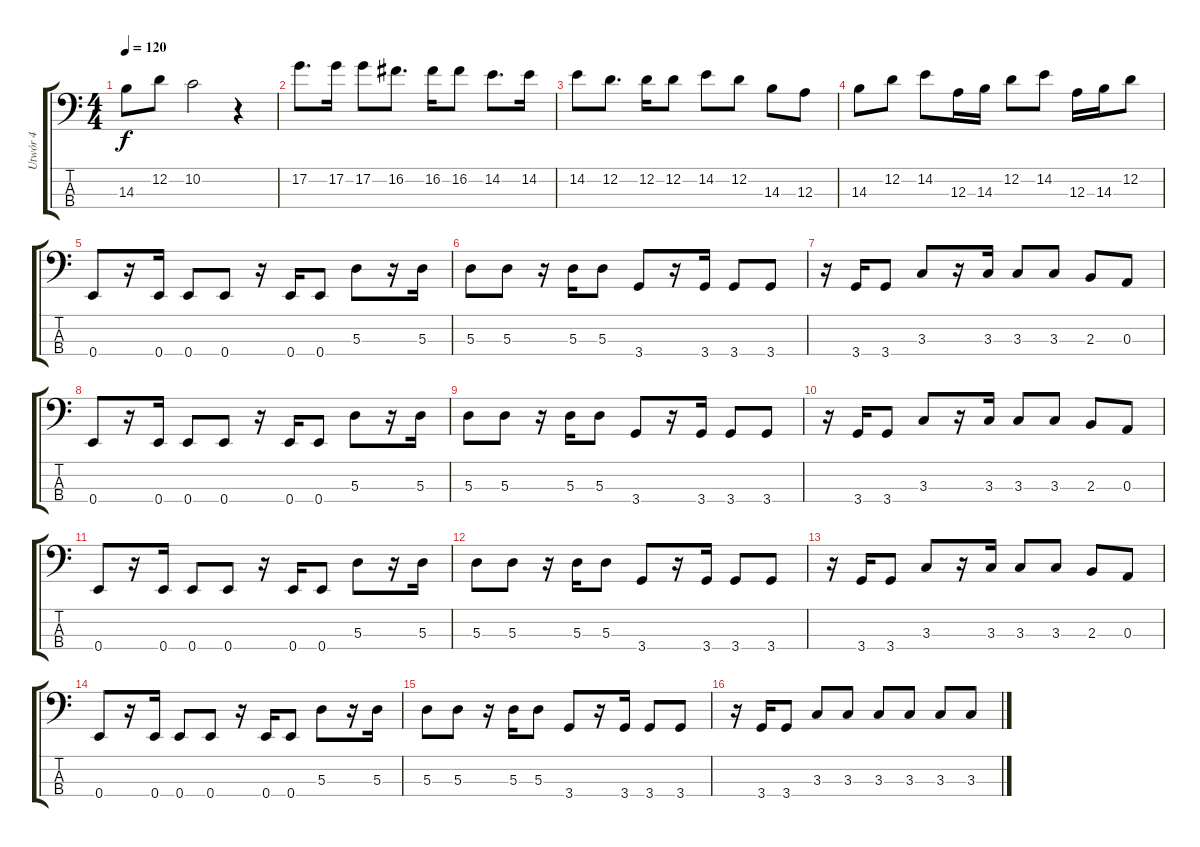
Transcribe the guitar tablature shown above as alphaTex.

\track ("Utwór 4" "Utwór 4") {instrument electricbassfinger}
\staff {score tabs}
\tuning (G2 D2 A1 E1) {hide}
\ts (4 4)
\tempo 120
\clef f4
\ks c
14.3.8{dy f} 12.2.8 10.2.2 r.4 |
17.2.8{d} 17.2.16 17.2.8 16.2.8{d} 16.2.16 16.2.8 14.2.8{d} 14.2.16 |
14.2.8 12.2.8{d} 12.2.16 12.2.8 14.2.8 12.2.8 14.3.8 12.3.8 |
14.3.8 12.2.8 14.2.8 12.3.16 14.3.16 12.2.8 14.2.8 12.3.16 14.3.16 12.2.8 |
0.4.8 r.16 0.4.16 0.4.8 0.4.8 r.16 0.4.16 0.4.8 5.3.8 r.16 5.3.16 |
5.3.8 5.3.8 r.16 5.3.16 5.3.8 3.4.8 r.16 3.4.16 3.4.8 3.4.8 |
r.16 3.4.16 3.4.8 3.3.8 r.16 3.3.16 3.3.8 3.3.8 2.3.8 0.3.8 |
0.4.8 r.16 0.4.16 0.4.8 0.4.8 r.16 0.4.16 0.4.8 5.3.8 r.16 5.3.16 |
5.3.8 5.3.8 r.16 5.3.16 5.3.8 3.4.8 r.16 3.4.16 3.4.8 3.4.8 |
r.16 3.4.16 3.4.8 3.3.8 r.16 3.3.16 3.3.8 3.3.8 2.3.8 0.3.8 |
0.4.8 r.16 0.4.16 0.4.8 0.4.8 r.16 0.4.16 0.4.8 5.3.8 r.16 5.3.16 |
5.3.8 5.3.8 r.16 5.3.16 5.3.8 3.4.8 r.16 3.4.16 3.4.8 3.4.8 |
r.16 3.4.16 3.4.8 3.3.8 r.16 3.3.16 3.3.8 3.3.8 2.3.8 0.3.8 |
0.4.8 r.16 0.4.16 0.4.8 0.4.8 r.16 0.4.16 0.4.8 5.3.8 r.16 5.3.16 |
5.3.8 5.3.8 r.16 5.3.16 5.3.8 3.4.8 r.16 3.4.16 3.4.8 3.4.8 |
r.16 3.4.16 3.4.8 3.3.8 3.3.8 3.3.8 3.3.8 3.3.8 3.3.8
